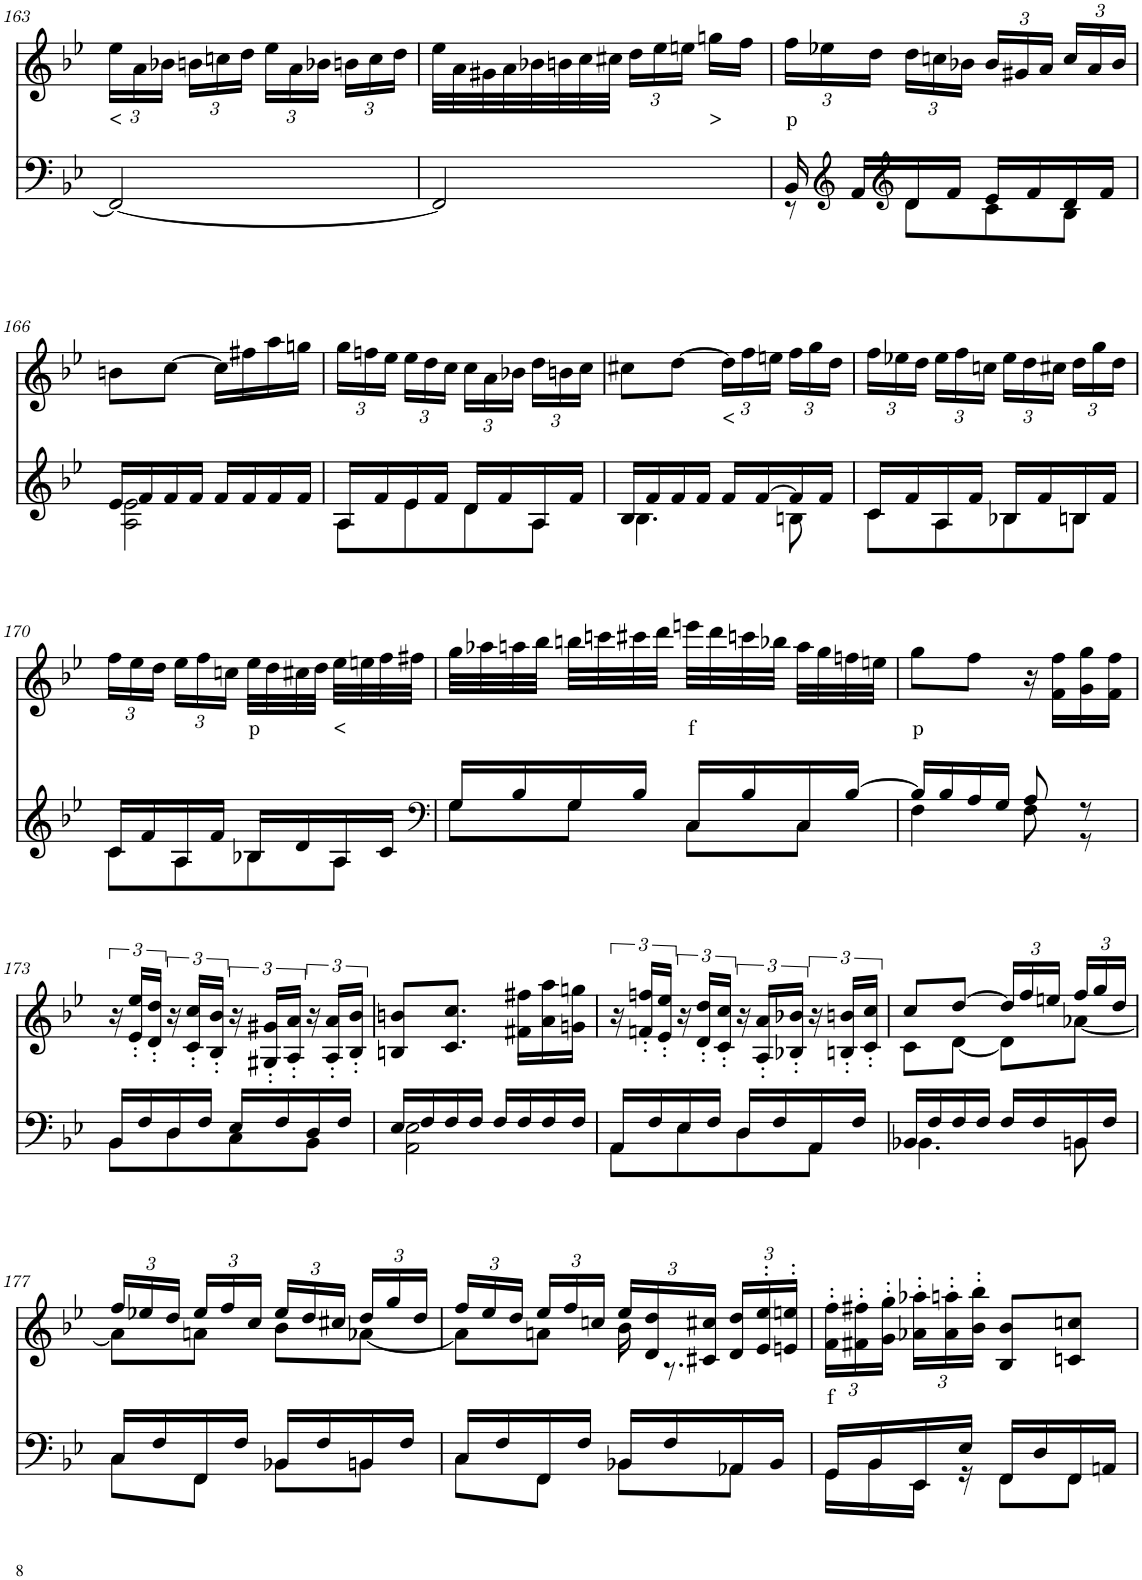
**kern	**kern	**text
*part2	*part1	*part1
*staff2	*staff1	*staff1
*I"Piano	*I"Piano	*
*I'Pno	*I'Pno	*
!!LO:PB:g=z
*clefF4	*clefG2	*
*k[b-e-]	*k[b-e-]	*
*B-:	*B-:	*
*M2/4	*M2/4	*
*	*Xbrackettup	*
=163	=163	=163
!	!	!LO:LY:b
2FF/_	24ee-\LL	<
.	24a\	.
.	24b-X\JJ	.
.	24bn\LL	.
.	24ccn\	.
.	24dd\JJ	.
.	24ee-\LL	.
.	24a\	.
.	24b-X\JJ	.
.	24bn\LL	.
.	24cc\	.
.	24dd\JJ	.
=164	=164	=164
2FF/]	32ee-\LLL	.
.	32a\	.
.	32g#X\	.
.	32a\	.
.	32b-X\	.
.	32bn\	.
.	32cc\	.
.	32cc#X\JJJ	.
.	24dd\LL	.
.	24ee-\	.
.	24een\JJ	.
!	!	!LO:LY:b
.	16ggn\LL	>
.	16ff\JJ	.
=165	=165	=165
*^	*	*
!	!	!	!LO:LY:b
16BB-/	8r	24ff\LL	p
.	.	24ee-X\	.
*clefG2	*	*	*
16f/LL	.	.	.
.	.	24dd\JJ	.
*clefG2	*	*	*
16d/	8d\L	24dd\LL	.
.	.	24ccn\	.
16f/JJ	.	.	.
.	.	24b-X\JJ	.
16e-/LL	8c\	24b-/LL	.
.	.	24g#X/	.
16f/	.	.	.
.	.	24a/JJ	.
16d/	8B-\J	24cc/LL	.
.	.	24a/	.
16f/JJ	.	.	.
.	.	24b-/JJ	.
!!LO:LB:g=z
=166	=166	=166	=166
16e-/LL	2A\ 2e-\	8bn\L	.
16f/	.	.	.
16f/	.	[8cc\J	.
16f/JJ	.	.	.
16f/LL	.	16cc\LL]	.
16f/	.	16ff#X\	.
16f/	.	16aa\	.
16f/JJ	.	16ggn\JJ	.
=167	=167	=167	=167
16A/LL	8A\L	24gg\LL	.
.	.	24ffn\	.
16f/	.	.	.
.	.	24ee-\JJ	.
16e-/	8e-\	24ee-\LL	.
.	.	24dd\	.
16f/JJ	.	.	.
.	.	24cc\JJ	.
16d/LL	8d\	24cc\LL	.
.	.	24a\	.
16f/	.	.	.
.	.	24b-X\JJ	.
16A/	8A\J	24dd\LL	.
.	.	24bn\	.
16f/JJ	.	.	.
.	.	24cc\JJ	.
=168	=168	=168	=168
16B-/LL	4.B-\	8cc#X\L	.
16f/	.	.	.
16f/	.	[8dd\J	.
16f/JJ	.	.	.
!	!	!	!LO:LY:b
16f/LL	.	24dd\LL]	<
.	.	24ff\	.
[16f/	.	.	.
.	.	24een\JJ	.
16f/]	8Bn\	24ff\LL	.
.	.	24gg\	.
16f/JJ	.	.	.
.	.	24dd\JJ	.
=169	=169	=169	=169
16c/LL	8c\L	24ff\LL	.
.	.	24ee-X\	.
16f/	.	.	.
.	.	24dd\JJ	.
16A/	8A\	24ee-\LL	.
.	.	24ff\	.
16f/JJ	.	.	.
.	.	24ccn\JJ	.
16B-X/LL	8B-X\	24ee-\LL	.
.	.	24dd\	.
16f/	.	.	.
.	.	24cc#X\JJ	.
16Bn/	8B\J	24dd\LL	.
.	.	24gg\	.
16f/JJ	.	.	.
.	.	24dd\JJ	.
!!LO:LB:g=z
=170	=170	=170	=170
16c/LL	8c\L	24ff\LL	.
.	.	24ee-\	.
16f/	.	.	.
.	.	24dd\JJ	.
16A/	8A\	24ee-\LL	.
.	.	24ff\	.
16f/JJ	.	.	.
.	.	24ccn\JJ	.
!	!	!	!LO:LY:b
16B-X/LL	8B-\	32ee-\LLL	p
.	.	32dd\	.
16d/	.	32cc#X\	.
.	.	32dd\JJJ	.
!	!	!	!LO:LY:b
16A/	8A\J	32ee-\LLL	<
.	.	32een\	.
16c/JJ	.	32ff\	.
.	.	32ff#X\JJJ	.
=171	=171	=171	=171
*clefF4	*	*	*
16G/LL	8G\L	32gg\LLL	.
.	.	32aa-X\	.
16B-/	.	32aan\	.
.	.	32bb-\JJJ	.
16G/	8G\J	32bbn\LLL	.
.	.	32cccn\	.
16B-/JJ	.	32ccc#X\	.
.	.	32ddd\JJJ	.
!	!	!	!LO:LY:b
16C/LL	8C\L	32eeen\LLL	f
.	.	32ddd\	.
16B-/	.	32cccn\	.
.	.	32bb-X\JJJ	.
16C/	8C\J	32aa\LLL	.
.	.	32gg\	.
[16B-/JJ	.	32ffn\	.
.	.	32een\JJJ	.
=172	=172	=172	=172
!	!	!	!LO:LY:b
16B-/LL]	4F\	8gg\L	p
16B-/	.	.	.
16A/	.	8ff\J	.
16G/JJ	.	.	.
8A/	8F\	16r	.
.	.	16f\ 16ff\LL	.
8r	8r	16g\ 16gg\	.
.	.	16f\ 16ff\JJ	.
!!LO:LB:g=z
=173	=173	=173	=173
*	*	*brackettup	*
16BB-/LL	8BB-\L	24r	.
.	.	24e-/' 24ee-/'LL	.
16F/	.	.	.
.	.	24d/' 24dd/'JJ	.
16D/	8D\	24r	.
.	.	24c/' 24cc/'LL	.
16F/JJ	.	.	.
.	.	24B-/' 24b-/'JJ	.
16E-/LL	8C\	24r	.
.	.	24G#X/' 24g#X/'LL	.
16F/	.	.	.
.	.	24A/' 24a/'JJ	.
16D/	8BB-\J	24r	.
.	.	24A/' 24a/'LL	.
16F/JJ	.	.	.
.	.	24B-/' 24b-/'JJ	.
=174	=174	=174	=174
16E-/LL	2AA\ 2E-\	8Bn/ 8bn/L	.
16F/	.	.	.
16F/	.	8.c/ 8.cc/J	.
16F/JJ	.	.	.
16F/LL	.	.	.
16F/	.	16f#X\ 16ff#X\LL	.
16F/	.	16a\ 16aa\	.
16F/JJ	.	16gn\ 16ggn\JJ	.
=175	=175	=175	=175
16AA/LL	8AA\L	24r	.
.	.	24fn/' 24ffn/'LL	.
16F/	.	.	.
.	.	24e-/' 24ee-/'JJ	.
16E-/	8E-\	24r	.
.	.	24d/' 24dd/'LL	.
16F/JJ	.	.	.
.	.	24c/' 24cc/'JJ	.
16D/LL	8D\	24r	.
.	.	24A/' 24a/'LL	.
16F/	.	.	.
.	.	24B-X/' 24b-X/'JJ	.
16AA/	8AA\J	24r	.
.	.	24Bn/' 24bn/'LL	.
16F/JJ	.	.	.
.	.	24c/' 24cc/'JJ	.
=176	=176	=176	=176
*	*	*^	*
16BB-/LL	4.BB-X\	8cc/L	8c\L	.
16F/	.	.	.	.
16F/	.	[8dd/J	[8d\J	.
16F/JJ	.	.	.	.
*	*	*Xbrackettup	*	*
16F/LL	.	24dd/LL]	8d\L]	.
.	.	24ff/	.	.
16F/	.	.	.	.
.	.	24een/JJ	.	.
16BBn/	8BB\	24ff/LL	[8a-X\J	.
.	.	24gg/	.	.
16F/JJ	.	.	.	.
.	.	24dd/JJ	.	.
!!LO:LB:g=z	!!
=177	=177	=177	=177	=177
16C/LL	8C\L	24ff/LL	8a-\L]	.
.	.	24ee-X/	.	.
16F/	.	.	.	.
.	.	24dd/JJ	.	.
16FF/	8FF\J	24ee-/LL	8an\J	.
.	.	24ff/	.	.
16F/JJ	.	.	.	.
.	.	24cc/JJ	.	.
16BB-X/LL	8BB-X\L	24ee-/LL	8b-\L	.
.	.	24dd/	.	.
16F/	.	.	.	.
.	.	24cc#X/JJ	.	.
16BBn/	8BB\J	24dd/LL	[8a-X\J	.
.	.	24gg/	.	.
16F/JJ	.	.	.	.
.	.	24dd/JJ	.	.
=178	=178	=178	=178	=178
16C/LL	8C\L	24ff/LL	8a-\L]	.
.	.	24ee-/	.	.
16F/	.	.	.	.
.	.	24dd/JJ	.	.
16FF/	8FF\J	24ee-/LL	8an\J	.
.	.	24ff/	.	.
16F/JJ	.	.	.	.
.	.	24ccn/JJ	.	.
16BB-X/LL	8BB-\L	24ee-/LL	16b-\	.
.	.	24d/ 24dd/	.	.
16F/	.	.	8.r	.
.	.	24c#X/ 24cc#X/JJ	.	.
16AA-X/	8AA-\J	24d/ 24dd/LL	.	.
.	.	24e-/' 24ee-/'	.	.
16BB-/JJ	.	.	.	.
.	.	24en/' 24een/'JJ	.	.
*	*	*v	*v	*
=179	=179	=179	=179
!	!	!	!LO:LY:b
16GG/LL	16GG\LL	24f\' 24ff\'LL	f
.	.	24f#X\' 24ff#X\'	.
16BB-/	16BB-\	.	.
.	.	24g\' 24gg\'JJ	.
16EE-/	16EE-\JJ	24a-X\' 24aa-X\'LL	.
.	.	24a-\' 24aan\'	.
16E-/JJ	16r	.	.
.	.	24b-\' 24bb-\'JJ	.
16FF/LL	8FF\L	8B-/ 8b-/L	.
16D/	.	.	.
16FF/	8FF\J	8cn/ 8ccn/J	.
16AAn/JJ	.	.	.
*v	*v	*	*
=	=	=
*-	*-	*-
